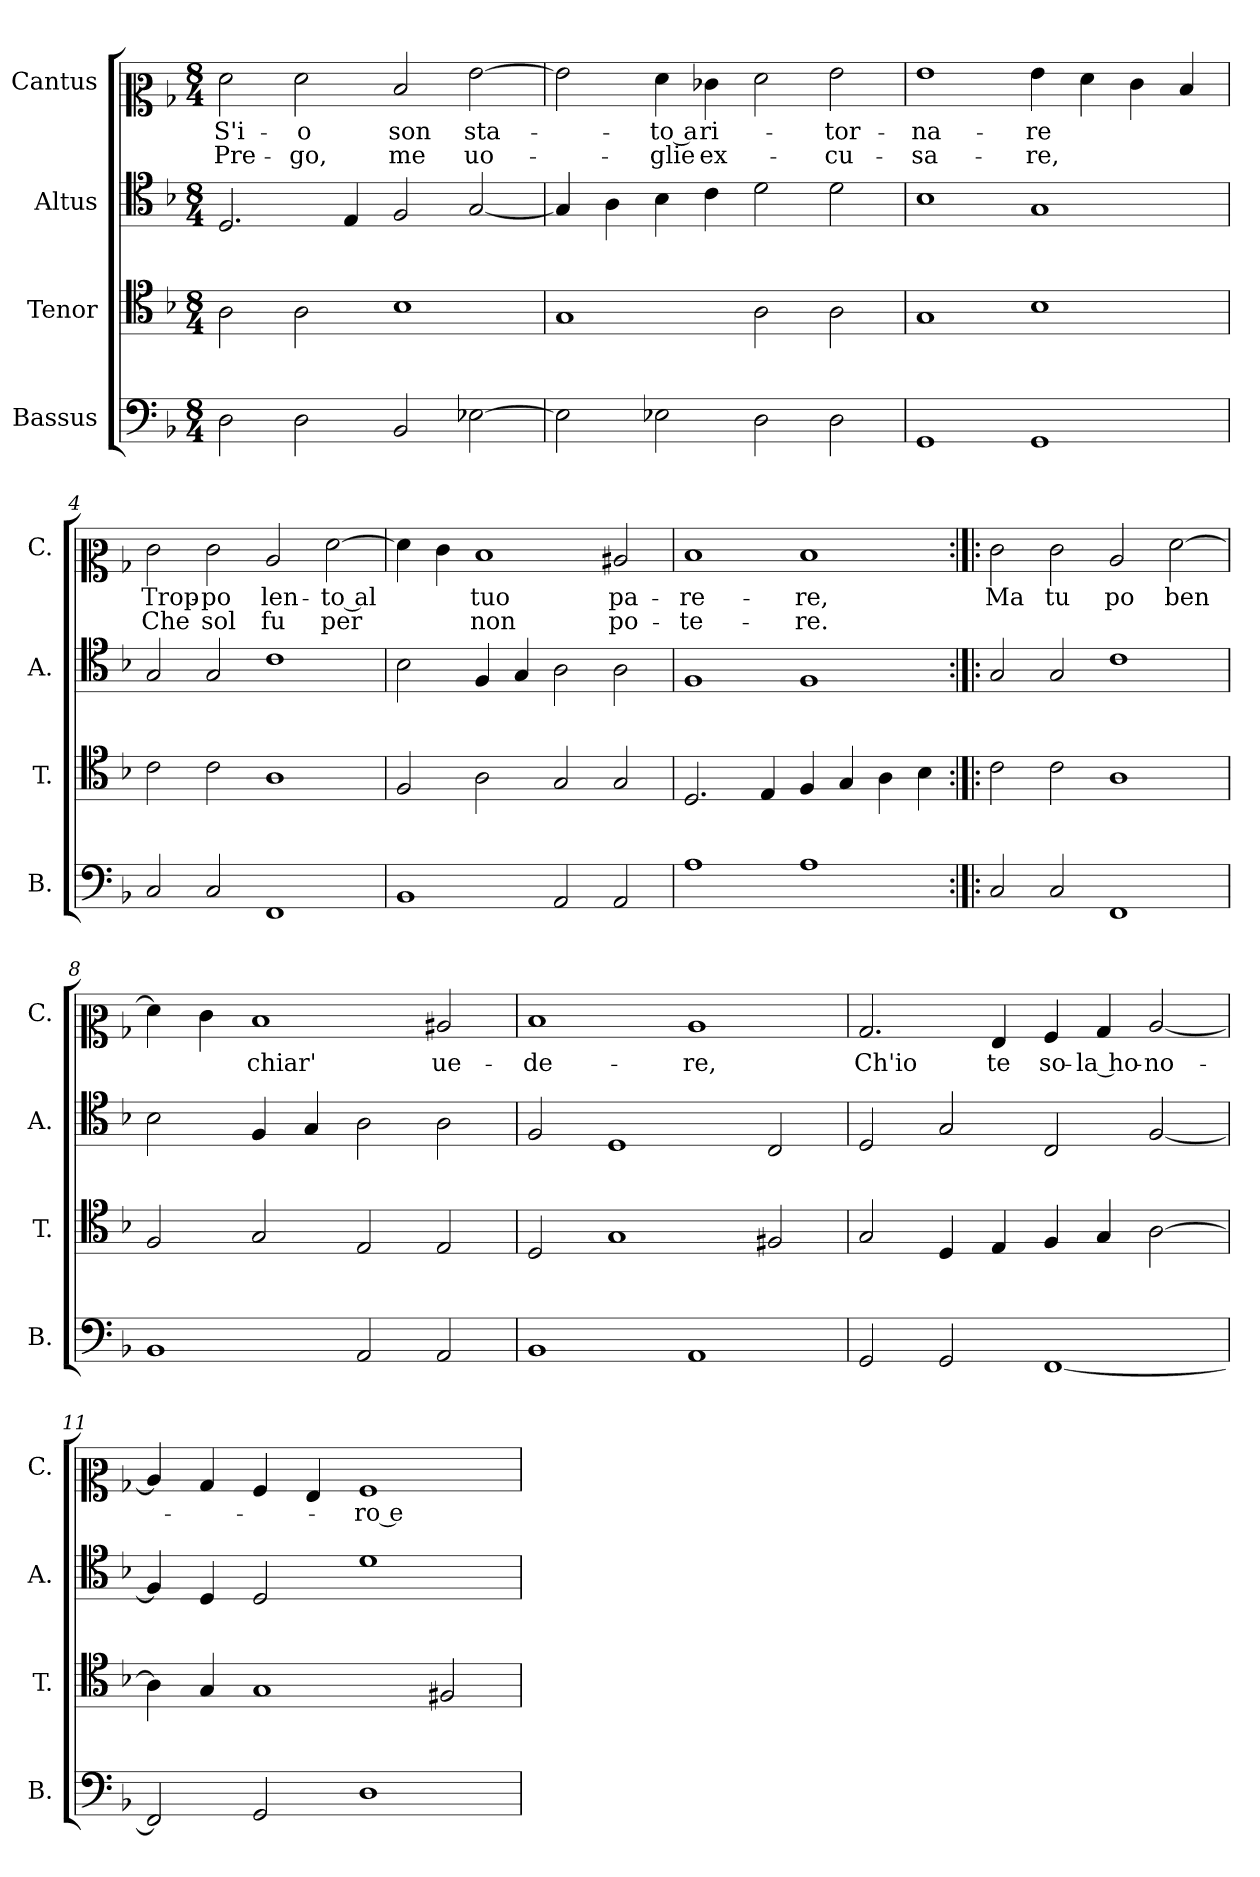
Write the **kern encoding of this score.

**kern	**kern	**kern	**kern	**text	**text
*part4	*part3	*part2	*part1	*part1	*part1
*staff4	*staff3	*staff2	*staff1	*staff1	*staff1
*I"Bassus	*I"Tenor	*I"Altus	*I"Cantus	*	*
*I'B.	*I'T.	*I'A.	*I'C.	*	*
*clefF4	*clefC4	*clefC4	*clefC2	*	*
*k[b-]	*k[b-]	*k[b-]	*k[b-]	*	*
*M8/4	*M8/4	*M8/4	*M8/4	*	*
=1	=1	=1	=1	=1	=1
!	!	!	!	!LO:LY:b	!LO:LY:b
2D\	2A\	2.D/	2f\	S'i-	Pre-
!	!	!	!	!LO:LY:b	!LO:LY:b
2D\	2A\	.	2f\	-o	-go,
.	.	4E/	.	.	.
!	!	!	!	!LO:LY:b	!LO:LY:b
2BB-/	1B-	2F/	2d/	son	me
!	!	!	!	!LO:LY:b	!LO:LY:b
[2E-X\	.	[2G/	[2g\	sta-	uo-
=2	=2	=2	=2	=2	=2
2E-\]	1G	4G/]	2g\]	.	.
.	.	4A\	.	.	.
!	!	!	!	!LO:LY:b	!LO:LY:b
2E-X\	.	4B-\	4f\	-to a	-glie
!	!	!	!	!LO:LY:b	!LO:LY:b
.	.	4c\	4e-X\	ri-	ex-
2D\	2A\	2d\	2f\	.	.
!	!	!	!	!LO:LY:b	!LO:LY:b
2D\	2A\	2d\	2g\	-tor-	-cu-
=3	=3	=3	=3	=3	=3
!	!	!	!	!LO:LY:b	!LO:LY:b
1GG	1G	1B-	1g	-na-	-sa-
!	!	!	!	!LO:LY:b	!LO:LY:b
1GG	1B-	1G	4g\	-re	-re,
.	.	.	4f\	.	.
.	.	.	4e\	.	.
.	.	.	4d/	.	.
=4	=4	=4	=4	=4	=4
!	!	!	!	!LO:LY:b	!LO:LY:b
2C/	2c\	2G/	2e\	Trop-	Che
!	!	!	!	!LO:LY:b	!LO:LY:b
2C/	2c\	2G/	2e\	-po	sol
!	!	!	!	!LO:LY:b	!LO:LY:b
1FF	1A	1c	2c/	len-	fu
!	!	!	!	!LO:LY:b	!LO:LY:b
.	.	.	[2f\	-to al	per
!!LO:LB:g=z
=5	=5	=5	=5	=5	=5
1BB-	2F/	2B-\	4f\]	.	.
.	.	.	4e\	.	.
!	!	!	!	!LO:LY:b	!LO:LY:b
.	2A\	4F/	1d	tuo	non
.	.	4G/	.	.	.
2AA/	2G/	2A\	.	.	.
!	!	!	!	!LO:LY:b	!LO:LY:b
2AA/	2G/	2A\	2c#X/	pa-	po-
=6	=6	=6	=6	=6	=6
!	!	!	!	!LO:LY:b	!LO:LY:b
1A	2.D/	1F	1d	-re-	-te-
.	4E/	.	.	.	.
!	!	!	!	!LO:LY:b	!LO:LY:b
1A	4F/	1F	1d	-re,	-re.
.	4G/	.	.	.	.
.	4A\	.	.	.	.
.	4B-\	.	.	.	.
=7:|!|:	=7:|!|:	=7:|!|:	=7:|!|:	=7:|!|:	=7:|!|:
!	!	!	!	!LO:LY:b	!
2C/	2c\	2G/	2e\	Ma	.
!	!	!	!	!LO:LY:b	!
2C/	2c\	2G/	2e\	tu	.
!	!	!	!	!LO:LY:b	!
1FF	1A	1c	2c/	po	.
!	!	!	!	!LO:LY:b	!
.	.	.	[2f\	ben	.
=8	=8	=8	=8	=8	=8
1BB-	2F/	2B-\	4f\]	.	.
.	.	.	4e\	.	.
!	!	!	!	!LO:LY:b	!
.	2G/	4F/	1d	chiar'	.
.	.	4G/	.	.	.
2AA/	2E/	2A\	.	.	.
!	!	!	!	!LO:LY:b	!
2AA/	2E/	2A\	2c#X/	ue-	.
=9	=9	=9	=9	=9	=9
!	!	!	!	!LO:LY:b	!
1BB-	2D/	2F/	1d	-de-	.
.	1G	1D	.	.	.
!	!	!	!	!LO:LY:b	!
1AA	.	.	1c	-re,	.
.	2F#X/	2C/	.	.	.
!!LO:PB:g=z
=10	=10	=10	=10	=10	=10
!	!	!	!	!LO:LY:b	!
2GG/	2G/	2D/	2.B-/	Ch'io	.
2GG/	4D/	2G/	.	.	.
!	!	!	!	!LO:LY:b	!
.	4E/	.	4G/	te	.
!	!	!	!	!LO:LY:b	!
[1FF	4F/	2C/	4A/	so-	.
!	!	!	!	!LO:LY:b	!
.	4G/	.	4B-/	-la ho-	.
!	!	!	!	!LO:LY:b	!
.	[2A\	[2F/	[2c/	-no-	.
=11	=11	=11	=11	=11	=11
2FF/]	4A\]	4F/]	4c/]	.	.
.	4G/	4D/	4B-/	.	.
2GG/	1G	2D/	4A/	.	.
.	.	.	4G/	.	.
!	!	!	!	!LO:LY:b	!
1D	.	1d	1A	-ro e	.
.	2F#X/	.	.	.	.
=	=	=	=	=	=
*-	*-	*-	*-	*-	*-
